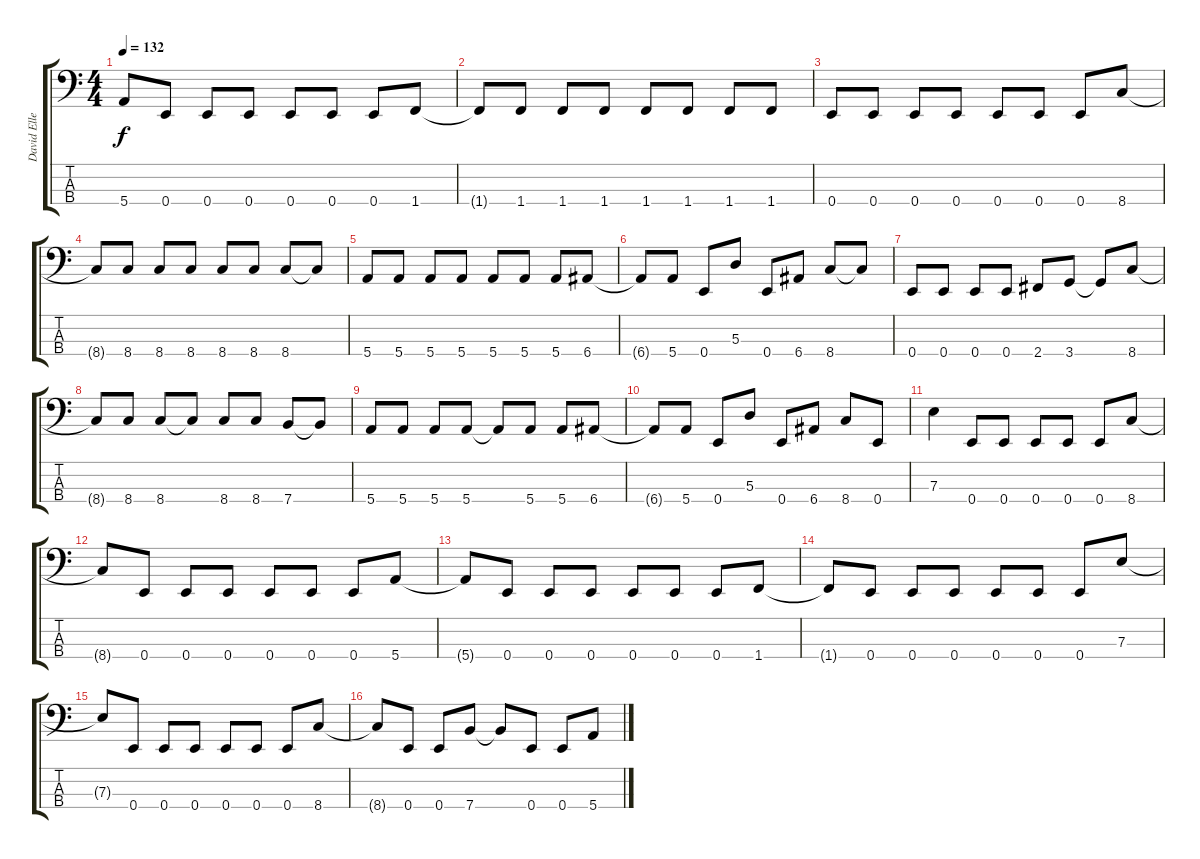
\track ("David Ellefson (Bass)" "David Elle") {instrument electricbasspick}
\staff {score tabs}
\tuning (G2 D2 A1 E1) {hide}
\ts (4 4)
\tempo 132
\clef f4
\ks c
5.4{t}.8{dy f} 0.4.8 0.4.8 0.4.8 0.4.8 0.4.8 0.4.8 1.4.8 |
1.4{t}.8 1.4.8 1.4.8 1.4.8 1.4.8 1.4.8 1.4.8 1.4.8 |
0.4.8 0.4.8 0.4.8 0.4.8 0.4.8 0.4.8 0.4.8 8.4.8 |
8.4{t}.8 8.4.8 8.4.8 8.4.8 8.4.8 8.4.8 8.4.8 8.4{t}.8 |
5.4.8 5.4.8 5.4.8 5.4.8 5.4.8 5.4.8 5.4.8 6.4.8 |
6.4{t}.8 5.4.8 0.4.8 5.3.8 0.4.8 6.4.8 8.4.8 8.4{t}.8 |
0.4.8 0.4.8 0.4.8 0.4.8 2.4.8 3.4.8 3.4{t}.8 8.4.8 |
8.4{t}.8 8.4.8 8.4.8 8.4{t}.8 8.4.8 8.4.8 7.4.8 7.4{t}.8 |
5.4.8 5.4.8 5.4.8 5.4.8 5.4{t}.8 5.4.8 5.4.8 6.4.8 |
6.4{t}.8 5.4.8 0.4.8 5.3.8 0.4.8 6.4.8 8.4.8 0.4.8 |
7.3.4 0.4.8 0.4.8 0.4.8 0.4.8 0.4.8 8.4.8 |
8.4{t}.8 0.4.8 0.4.8 0.4.8 0.4.8 0.4.8 0.4.8 5.4.8 |
5.4{t}.8 0.4.8 0.4.8 0.4.8 0.4.8 0.4.8 0.4.8 1.4.8 |
1.4{t}.8 0.4.8 0.4.8 0.4.8 0.4.8 0.4.8 0.4.8 7.3.8 |
7.3{t}.8 0.4.8 0.4.8 0.4.8 0.4.8 0.4.8 0.4.8 8.4.8 |
8.4{t}.8 0.4.8 0.4.8 7.4.8 7.4{t}.8 0.4.8 0.4.8 5.4.8
